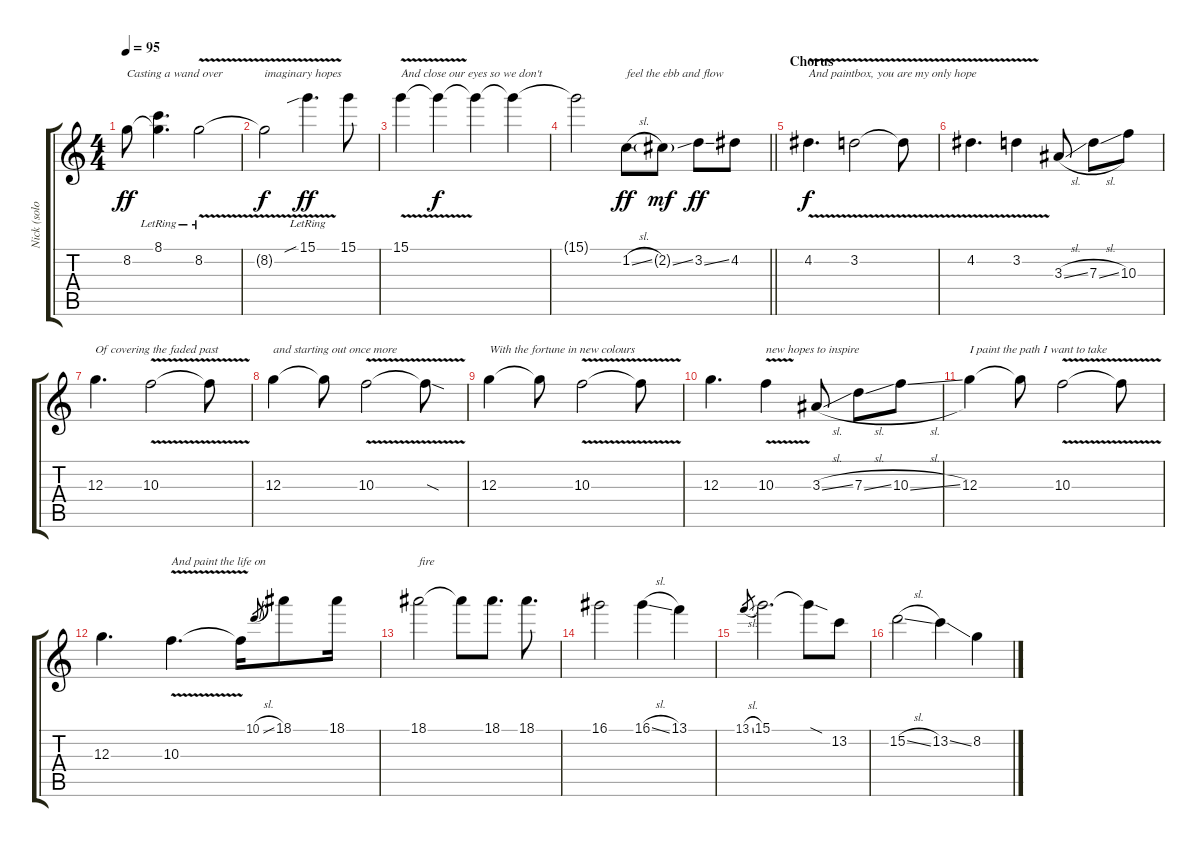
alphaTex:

\track ("Nick (solo guitar)" "Nick (solo") {instrument electricguitarjazz}
\staff {score tabs}
\tuning (E4 B3 G3 D3 A2 E2) {hide}
\ts (4 4)
\tempo 95
\clef g2
\ks c
8.2{t}.8{txt "Casting a wand over " dy ff} (8.1{lr} 8.2{t}).4{d} 8.2{v lr}.2 |
8.2{v t}.2{txt "imaginary hopes" dy f} 15.1{v sib lr}.4{d dy ff} 15.1.8 |
15.1{v}.4{txt "And close our eyes so we don't"} 15.1{t}.4{dy f} 15.1{t}.4 15.1{t}.4 |
\barLineRight lightlight
15.1{t}.2 1.2{sl}.8{txt "feel the ebb and flow" dy ff} 2.2{ss g}.8{dy mf} 3.2{ss}.8{dy ff} 4.2.8 |
\section ("" "Chorus")
4.2{v}.4{d txt "And paintbox, you are my only hope" dy f} 3.2{v}.2 3.2{t}.8 |
4.2{v}.4{d} 3.2{v}.4 3.3{sl}.8 7.3{sl}.8 10.3.8 |
12.3.4{d txt "Of covering the faded past"} 10.3{v}.2 10.3{t}.8 |
12.3.4{txt "and starting out once more"} 12.3{t}.8 10.3{v}.2 10.3{sod t}.8 |
12.3.4{txt "With the fortune in new colours"} 12.3{t}.8 10.3{v}.2 10.3{t}.8 |
12.3.4{d} 10.3{v}.4{txt "new hopes to inspire"} 3.3{sl}.8 7.3{sl}.8 10.3{sl}.8 |
12.3.4{txt "I paint the path I want to take"} 12.3{t}.8 10.3{v}.2 10.3{t}.8 |
12.3.4{d} 10.3{v}.4{d txt "And paint the life on"} 10.3{t}.16 10.1{sl}.8{gr} 18.1.8 18.1.16 |
18.1.2{txt "fire"} 18.1{t}.8 18.1.8{d} 18.1.8{d} |
16.1.2 16.1{sl}.4 13.1.4 |
13.1{sl}.8{gr} 15.1.2{d} 15.1{sod t}.8 13.2.8 |
15.2{sl}.2 13.2{ss}.4 8.2.4
